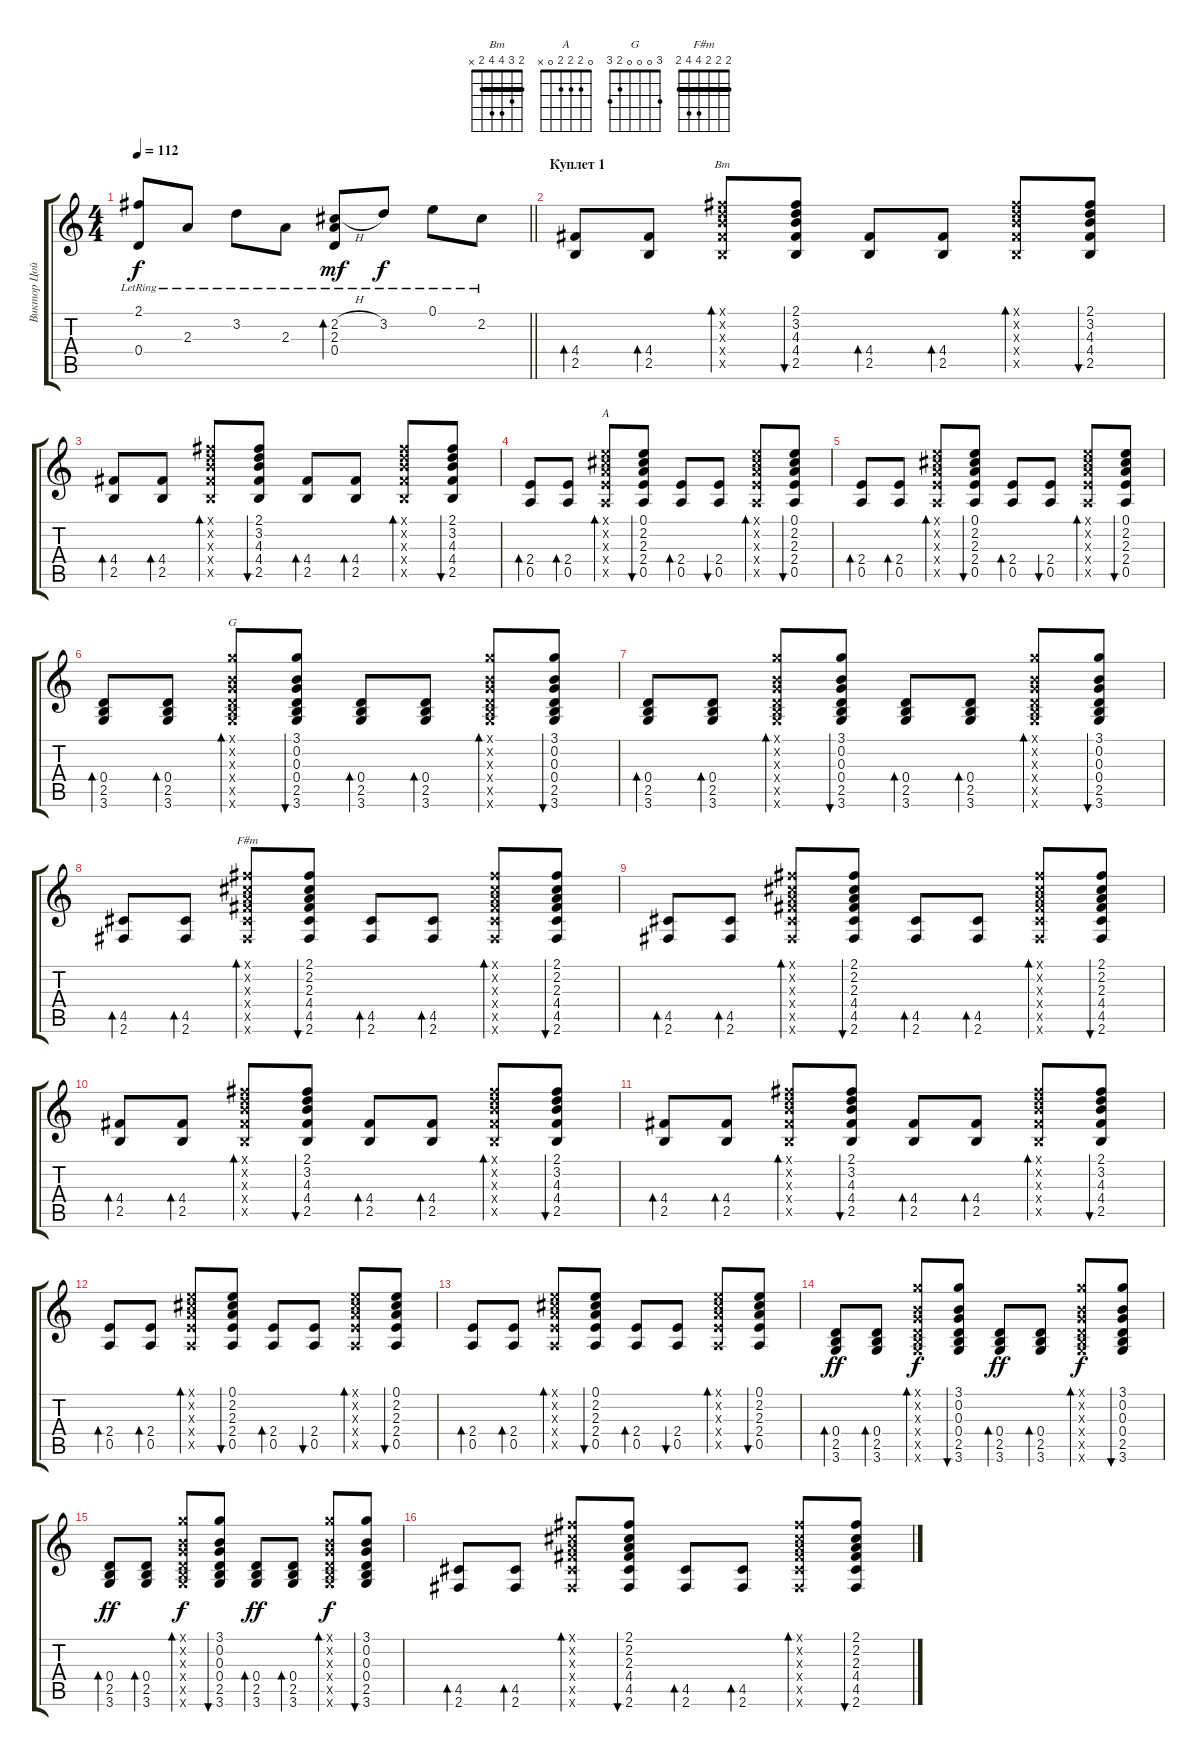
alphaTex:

\track ("Виктор Цой (Гитара)" "Виктор Цой") {instrument acousticguitarsteel}
\staff {score tabs}
\tuning (E4 B3 G3 D3 A2 E2) {hide}
\chord ("Bm" 2 3 4 4 2 x) {barre 2}
\chord ("A" 0 2 2 2 0 x)
\chord ("G" 3 0 0 0 2 3)
\chord ("F#m" 2 2 2 4 4 2) {barre 2}
\ts (4 4)
\tempo 112
\clef g2
\barLineRight lightlight
\ks c
(2.1{lr} 0.4{lr}).8{dy f} 2.3{lr}.8 3.2{lr}.8 2.3{lr}.8 (2.2{h lr} 2.3{lr} 0.4).8{bd 480 dy mf} 3.2{lr}.8{dy f} 0.1{lr}.8 2.2{lr}.8 |
\section ("" "Куплет 1")
(4.4 2.5).8{bd 60} (4.4 2.5).8{bd 60} (2.1{x} 3.2{x} 4.3{x} 4.4{x} 2.5{x}).8{bd 60 ch "Bm"} (2.1 3.2 4.3 4.4 2.5).8{bu 120} (4.4 2.5).8{bd 60} (4.4 2.5).8{bd 60} (2.1{x} 3.2{x} 4.3{x} 4.4{x} 2.5{x}).8{bd 60} (2.1 3.2 4.3 4.4 2.5).8{bu 120} |
(4.4 2.5).8{bd 60} (4.4 2.5).8{bd 60} (2.1{x} 3.2{x} 4.3{x} 4.4{x} 2.5{x}).8{bd 60} (2.1 3.2 4.3 4.4 2.5).8{bu 120} (4.4 2.5).8{bd 60} (4.4 2.5).8{bd 60} (2.1{x} 3.2{x} 4.3{x} 4.4{x} 2.5{x}).8{bd 60} (2.1 3.2 4.3 4.4 2.5).8{bu 120} |
(2.4 0.5).8{bd 60} (2.4 0.5).8{bd 60} (0.1{x} 2.2{x} 2.3{x} 2.4{x} 0.5{x}).8{bd 60 ch "A"} (0.1 2.2 2.3 2.4 0.5).8{bu 120} (2.4 0.5).8{bd 60} (2.4 0.5).8{bu 60} (0.1{x} 2.2{x} 2.3{x} 2.4{x} 0.5{x}).8{bd 60} (0.1 2.2 2.3 2.4 0.5).8{bu 120} |
(2.4 0.5).8{bd 60} (2.4 0.5).8{bd 60} (0.1{x} 2.2{x} 2.3{x} 2.4{x} 0.5{x}).8{bd 60} (0.1 2.2 2.3 2.4 0.5).8{bu 120} (2.4 0.5).8{bd 60} (2.4 0.5).8{bu 60} (0.1{x} 2.2{x} 2.3{x} 2.4{x} 0.5{x}).8{bd 60} (0.1 2.2 2.3 2.4 0.5).8{bu 120} |
(0.4 2.5 3.6).8{bd 60} (0.4 2.5 3.6).8{bd 60} (3.1{x} 0.2{x} 0.3{x} 0.4{x} 2.5{x} 3.6{x}).8{bd 60 ch "G"} (3.1 0.2 0.3 0.4 2.5 3.6).8{bu 120} (0.4 2.5 3.6).8{bd 60} (0.4 2.5 3.6).8{bd 60} (3.1{x} 0.2{x} 0.3{x} 0.4{x} 2.5{x} 3.6{x}).8{bd 60} (3.1 0.2 0.3 0.4 2.5 3.6).8{bu 120} |
(0.4 2.5 3.6).8{bd 60} (0.4 2.5 3.6).8{bd 60} (3.1{x} 0.2{x} 0.3{x} 0.4{x} 2.5{x} 3.6{x}).8{bd 60} (3.1 0.2 0.3 0.4 2.5 3.6).8{bu 120} (0.4 2.5 3.6).8{bd 60} (0.4 2.5 3.6).8{bd 60} (3.1{x} 0.2{x} 0.3{x} 0.4{x} 2.5{x} 3.6{x}).8{bd 60} (3.1 0.2 0.3 0.4 2.5 3.6).8{bu 120} |
(4.5 2.6).8{bd 60} (4.5 2.6).8{bd 60} (2.1{x} 2.2{x} 2.3{x} 4.4{x} 4.5{x} 2.6{x}).8{bd 60 ch "F#m"} (2.1 2.2 2.3 4.4 4.5 2.6).8{bu 120} (4.5 2.6).8{bd 60} (4.5 2.6).8{bd 60} (2.1{x} 2.2{x} 2.3{x} 4.4{x} 4.5{x} 2.6{x}).8{bd 60} (2.1 2.2 2.3 4.4 4.5 2.6).8{bu 120} |
(4.5 2.6).8{bd 60} (4.5 2.6).8{bd 60} (2.1{x} 2.2{x} 2.3{x} 4.4{x} 4.5{x} 2.6{x}).8{bd 60} (2.1 2.2 2.3 4.4 4.5 2.6).8{bu 120} (4.5 2.6).8{bd 60} (4.5 2.6).8{bd 60} (2.1{x} 2.2{x} 2.3{x} 4.4{x} 4.5{x} 2.6{x}).8{bd 60} (2.1 2.2 2.3 4.4 4.5 2.6).8{bu 120} |
(4.4 2.5).8{bd 60} (4.4 2.5).8{bd 60} (2.1{x} 3.2{x} 4.3{x} 4.4{x} 2.5{x}).8{bd 60} (2.1 3.2 4.3 4.4 2.5).8{bu 120} (4.4 2.5).8{bd 60} (4.4 2.5).8{bd 60} (2.1{x} 3.2{x} 4.3{x} 4.4{x} 2.5{x}).8{bd 60} (2.1 3.2 4.3 4.4 2.5).8{bu 120} |
(4.4 2.5).8{bd 60} (4.4 2.5).8{bd 60} (2.1{x} 3.2{x} 4.3{x} 4.4{x} 2.5{x}).8{bd 60} (2.1 3.2 4.3 4.4 2.5).8{bu 120} (4.4 2.5).8{bd 60} (4.4 2.5).8{bd 60} (2.1{x} 3.2{x} 4.3{x} 4.4{x} 2.5{x}).8{bd 60} (2.1 3.2 4.3 4.4 2.5).8{bu 120} |
(2.4 0.5).8{bd 60} (2.4 0.5).8{bd 60} (0.1{x} 2.2{x} 2.3{x} 2.4{x} 0.5{x}).8{bd 60} (0.1 2.2 2.3 2.4 0.5).8{bu 120} (2.4 0.5).8{bd 60} (2.4 0.5).8{bu 60} (0.1{x} 2.2{x} 2.3{x} 2.4{x} 0.5{x}).8{bd 60} (0.1 2.2 2.3 2.4 0.5).8{bu 120} |
(2.4 0.5).8{bd 60} (2.4 0.5).8{bd 60} (0.1{x} 2.2{x} 2.3{x} 2.4{x} 0.5{x}).8{bd 60} (0.1 2.2 2.3 2.4 0.5).8{bu 120} (2.4 0.5).8{bd 60} (2.4 0.5).8{bu 60} (0.1{x} 2.2{x} 2.3{x} 2.4{x} 0.5{x}).8{bd 60} (0.1 2.2 2.3 2.4 0.5).8{bu 120} |
(0.4 2.5 3.6).8{bd 60 dy ff} (0.4 2.5 3.6).8{bd 60} (3.1{x} 0.2{x} 0.3{x} 0.4{x} 2.5{x} 3.6{x}).8{bd 60 dy f} (3.1 0.2 0.3 0.4 2.5 3.6).8{bu 120} (0.4 2.5 3.6).8{bd 60 dy ff} (0.4 2.5 3.6).8{bd 60} (3.1{x} 0.2{x} 0.3{x} 0.4{x} 2.5{x} 3.6{x}).8{bd 60 dy f} (3.1 0.2 0.3 0.4 2.5 3.6).8{bu 120} |
(0.4 2.5 3.6).8{bd 60 dy ff} (0.4 2.5 3.6).8{bd 60} (3.1{x} 0.2{x} 0.3{x} 0.4{x} 2.5{x} 3.6{x}).8{bd 60 dy f} (3.1 0.2 0.3 0.4 2.5 3.6).8{bu 120} (0.4 2.5 3.6).8{bd 60 dy ff} (0.4 2.5 3.6).8{bd 60} (3.1{x} 0.2{x} 0.3{x} 0.4{x} 2.5{x} 3.6{x}).8{bd 60 dy f} (3.1 0.2 0.3 0.4 2.5 3.6).8{bu 120} |
(4.5 2.6).8{bd 60} (4.5 2.6).8{bd 60} (2.1{x} 2.2{x} 2.3{x} 4.4{x} 4.5{x} 2.6{x}).8{bd 60} (2.1 2.2 2.3 4.4 4.5 2.6).8{bu 120} (4.5 2.6).8{bd 60} (4.5 2.6).8{bd 60} (2.1{x} 2.2{x} 2.3{x} 4.4{x} 4.5{x} 2.6{x}).8{bd 60} (2.1 2.2 2.3 4.4 4.5 2.6).8{bu 120}
